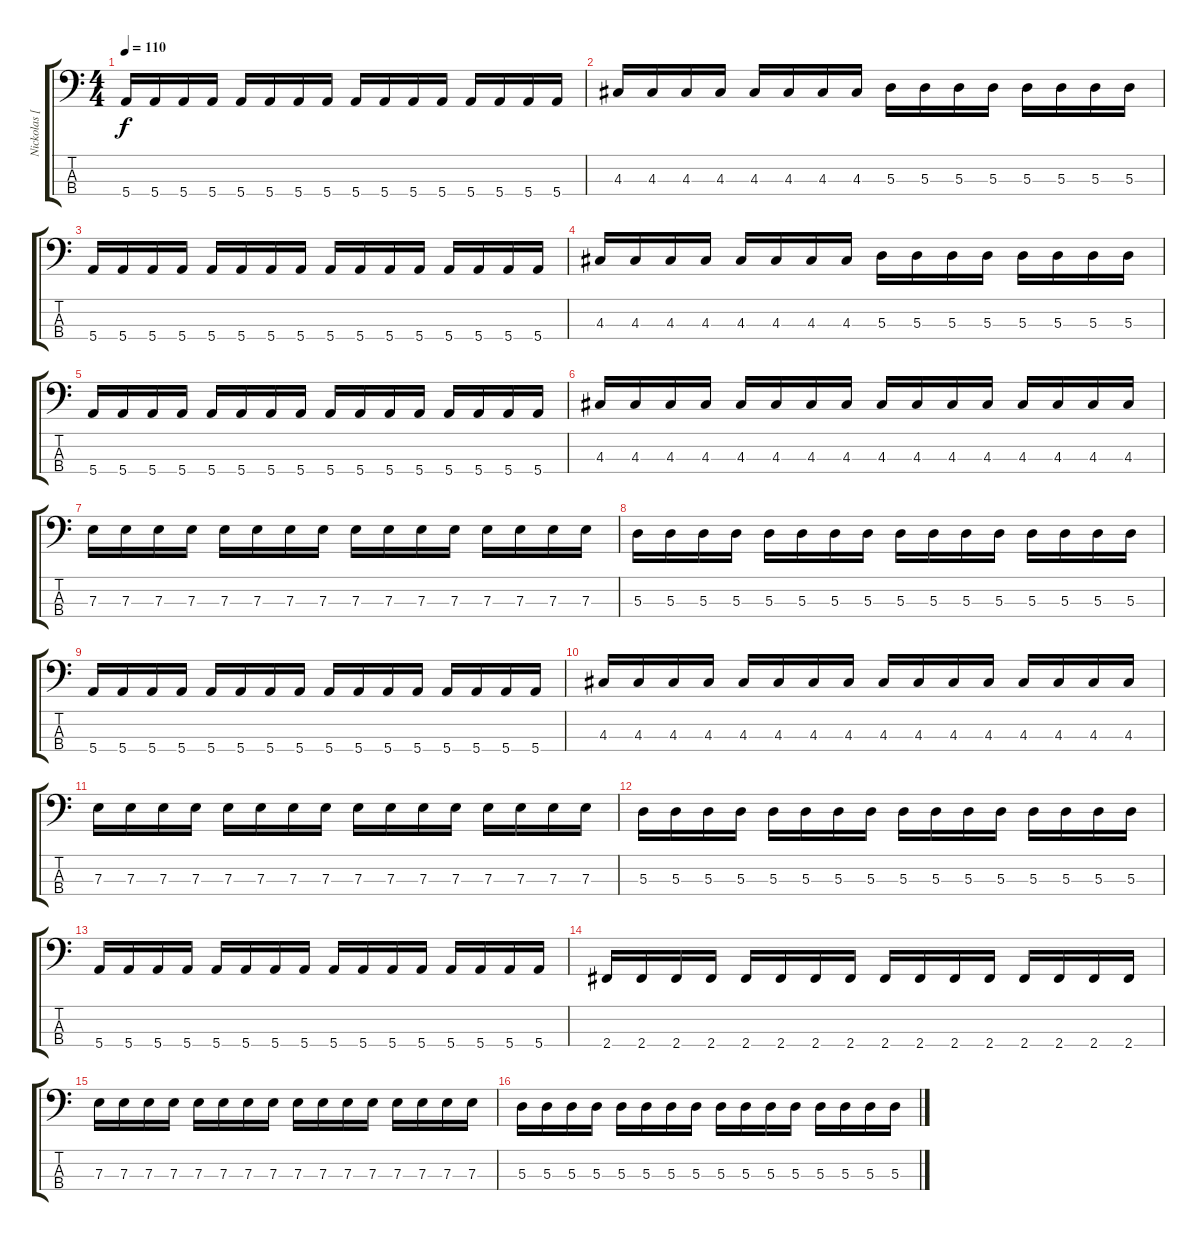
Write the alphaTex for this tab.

\track ("Nickolas [Bass]" "Nickolas [") {instrument electricbasspick}
\staff {score tabs}
\tuning (G2 D2 A1 E1) {hide}
\ts (4 4)
\tempo 110
\clef f4
\ks c
5.4.16{dy f} 5.4.16 5.4.16 5.4.16 5.4.16 5.4.16 5.4.16 5.4.16 5.4.16 5.4.16 5.4.16 5.4.16 5.4.16 5.4.16 5.4.16 5.4.16 |
4.3.16 4.3.16 4.3.16 4.3.16 4.3.16 4.3.16 4.3.16 4.3.16 5.3.16 5.3.16 5.3.16 5.3.16 5.3.16 5.3.16 5.3.16 5.3.16 |
5.4.16 5.4.16 5.4.16 5.4.16 5.4.16 5.4.16 5.4.16 5.4.16 5.4.16 5.4.16 5.4.16 5.4.16 5.4.16 5.4.16 5.4.16 5.4.16 |
4.3.16 4.3.16 4.3.16 4.3.16 4.3.16 4.3.16 4.3.16 4.3.16 5.3.16 5.3.16 5.3.16 5.3.16 5.3.16 5.3.16 5.3.16 5.3.16 |
5.4.16 5.4.16 5.4.16 5.4.16 5.4.16 5.4.16 5.4.16 5.4.16 5.4.16 5.4.16 5.4.16 5.4.16 5.4.16 5.4.16 5.4.16 5.4.16 |
4.3.16 4.3.16 4.3.16 4.3.16 4.3.16 4.3.16 4.3.16 4.3.16 4.3.16 4.3.16 4.3.16 4.3.16 4.3.16 4.3.16 4.3.16 4.3.16 |
7.3.16 7.3.16 7.3.16 7.3.16 7.3.16 7.3.16 7.3.16 7.3.16 7.3.16 7.3.16 7.3.16 7.3.16 7.3.16 7.3.16 7.3.16 7.3.16 |
5.3.16 5.3.16 5.3.16 5.3.16 5.3.16 5.3.16 5.3.16 5.3.16 5.3.16 5.3.16 5.3.16 5.3.16 5.3.16 5.3.16 5.3.16 5.3.16 |
5.4.16 5.4.16 5.4.16 5.4.16 5.4.16 5.4.16 5.4.16 5.4.16 5.4.16 5.4.16 5.4.16 5.4.16 5.4.16 5.4.16 5.4.16 5.4.16 |
4.3.16 4.3.16 4.3.16 4.3.16 4.3.16 4.3.16 4.3.16 4.3.16 4.3.16 4.3.16 4.3.16 4.3.16 4.3.16 4.3.16 4.3.16 4.3.16 |
7.3.16 7.3.16 7.3.16 7.3.16 7.3.16 7.3.16 7.3.16 7.3.16 7.3.16 7.3.16 7.3.16 7.3.16 7.3.16 7.3.16 7.3.16 7.3.16 |
5.3.16 5.3.16 5.3.16 5.3.16 5.3.16 5.3.16 5.3.16 5.3.16 5.3.16 5.3.16 5.3.16 5.3.16 5.3.16 5.3.16 5.3.16 5.3.16 |
5.4.16 5.4.16 5.4.16 5.4.16 5.4.16 5.4.16 5.4.16 5.4.16 5.4.16 5.4.16 5.4.16 5.4.16 5.4.16 5.4.16 5.4.16 5.4.16 |
2.4.16 2.4.16 2.4.16 2.4.16 2.4.16 2.4.16 2.4.16 2.4.16 2.4.16 2.4.16 2.4.16 2.4.16 2.4.16 2.4.16 2.4.16 2.4.16 |
7.3.16 7.3.16 7.3.16 7.3.16 7.3.16 7.3.16 7.3.16 7.3.16 7.3.16 7.3.16 7.3.16 7.3.16 7.3.16 7.3.16 7.3.16 7.3.16 |
5.3.16 5.3.16 5.3.16 5.3.16 5.3.16 5.3.16 5.3.16 5.3.16 5.3.16 5.3.16 5.3.16 5.3.16 5.3.16 5.3.16 5.3.16 5.3.16
